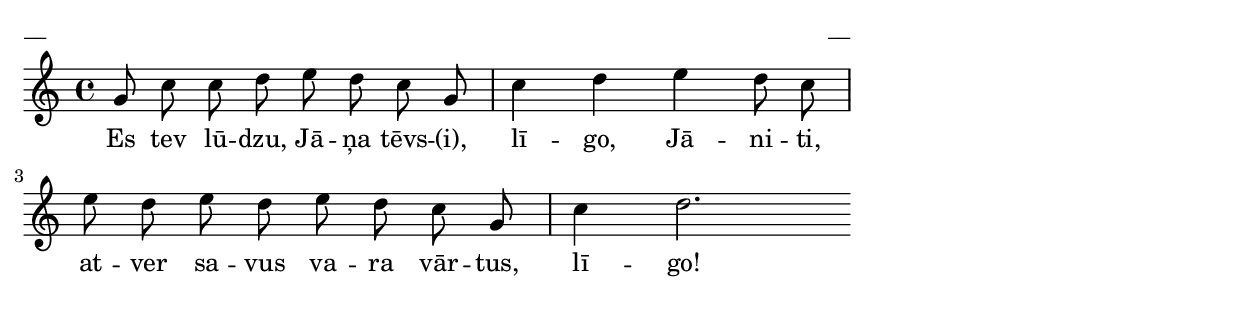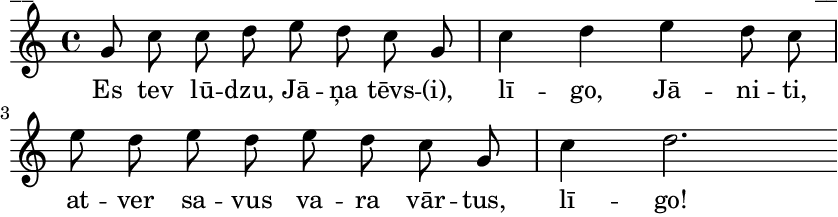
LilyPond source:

\version "2.13.18"
#(ly:set-option 'crop #t)

%\header {
%    title = "Es tev lūdzu, Jāņa tēvs(i)"
%}
% http://youtu.be/D2y6NgJ46FY
\paper {
line-width = 14\cm
left-margin = 0.4\cm
between-system-padding = 0.1\cm
between-system-space = 0.1\cm
}
\layout {
indent = #0
ragged-last = ##f
}


voiceA = \relative c' {
\clef "treble"
\key c \major
\time 4/4
g'8 c c d e d c g | 
c4 d e d8 c | 
e8 d e d e d c g | 
c4 d2.
\bar ".|"
} 

lyricA = \lyricmode {
Es tev lū -- dzu, Jā -- ņa tēvs -- (i), lī -- go, Jā -- ni -- ti,
at -- ver sa -- vus va -- ra vār -- tus, lī -- go!
}


fullScore = <<
\new Staff {
<<
\new Voice = "voiceA" { \oneVoice \autoBeamOff \voiceA }
\new Lyrics \lyricsto "voiceA" \lyricA
>>
}
>>

\score {
\fullScore
\header { piece = "__" opus = "__" }
}
\markup { \with-color #(x11-color 'white) \sans \smaller "__" }
\score {
\unfoldRepeats
\fullScore
\midi {
\context { \Staff \remove "Staff_performer" }
\context { \Voice \consists "Staff_performer" }
}
}


